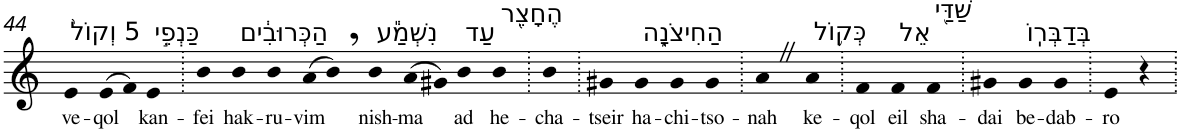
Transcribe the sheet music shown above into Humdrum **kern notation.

**kern	**text
*part1	*part1
*staff1	*staff1
*I"Piano	*
*I'Pno	*
!!LO:PB:g=z
*clefG2	*
*k[]	*
=44	=44
!LO:TX:a:t=5 וְקוֹל֙	!
!	!LO:LY:b
4e	ve-
!	!LO:LY:b
(>8e	-qol
8f)	.
!LO:TX:a:t=כַּנְפֵ֣י	!
!	!LO:LY:b
4e	kan-
=45.	=45.
!	!LO:LY:b
4b	-fei
!LO:TX:a:t=הַכְּרוּבִ֔ים	!
!	!LO:LY:b
4b	hak-
!	!LO:LY:b
4b	-ru-
!	!LO:LY:b
(>8a	-vim
8b,)	.
!LO:TX:a:t=נִשְׁמַ֕ע	!
!	!LO:LY:b
4b	nish-
!	!LO:LY:b
(>8a	-ma
8g#X)	.
!LO:TX:a:t=עַד	!
!	!LO:LY:b
4b	ad
!LO:TX:a:t=הֶחָצֵ֖ר	!
!	!LO:LY:b
4b	he-
=46.	=46.
!	!LO:LY:b
4b	-cha-
=47.	=47.
!	!LO:LY:b
4g#X	-tseir
!LO:TX:a:t=הַחִיצֹנָ֑ה	!
!	!LO:LY:b
4g#	ha-
!	!LO:LY:b
4g#	-chi-
!	!LO:LY:b
4g#	-tso-
=48.	=48.
!	!LO:LY:b
4aZ	-nah
!LO:TX:a:t=כְּק֥וֹל	!
!	!LO:LY:b
4a	ke-
=49.	=49.
!	!LO:LY:b
4f	-qol
!LO:TX:a:t=אֵל	!
!	!LO:LY:b
4f	eil
!LO:TX:a:t=שַׁדַּ֖י	!
!	!LO:LY:b
4f	sha-
=50.	=50.
!	!LO:LY:b
4g#X	-dai
!LO:TX:a:t=בְּדַבְּרֽוֹ	!
!	!LO:LY:b
4g#	be-
!	!LO:LY:b
4g#	-dab-
=51.	=51.
!	!LO:LY:b
4e	-ro
4r	.
=.	=.
*-	*-
